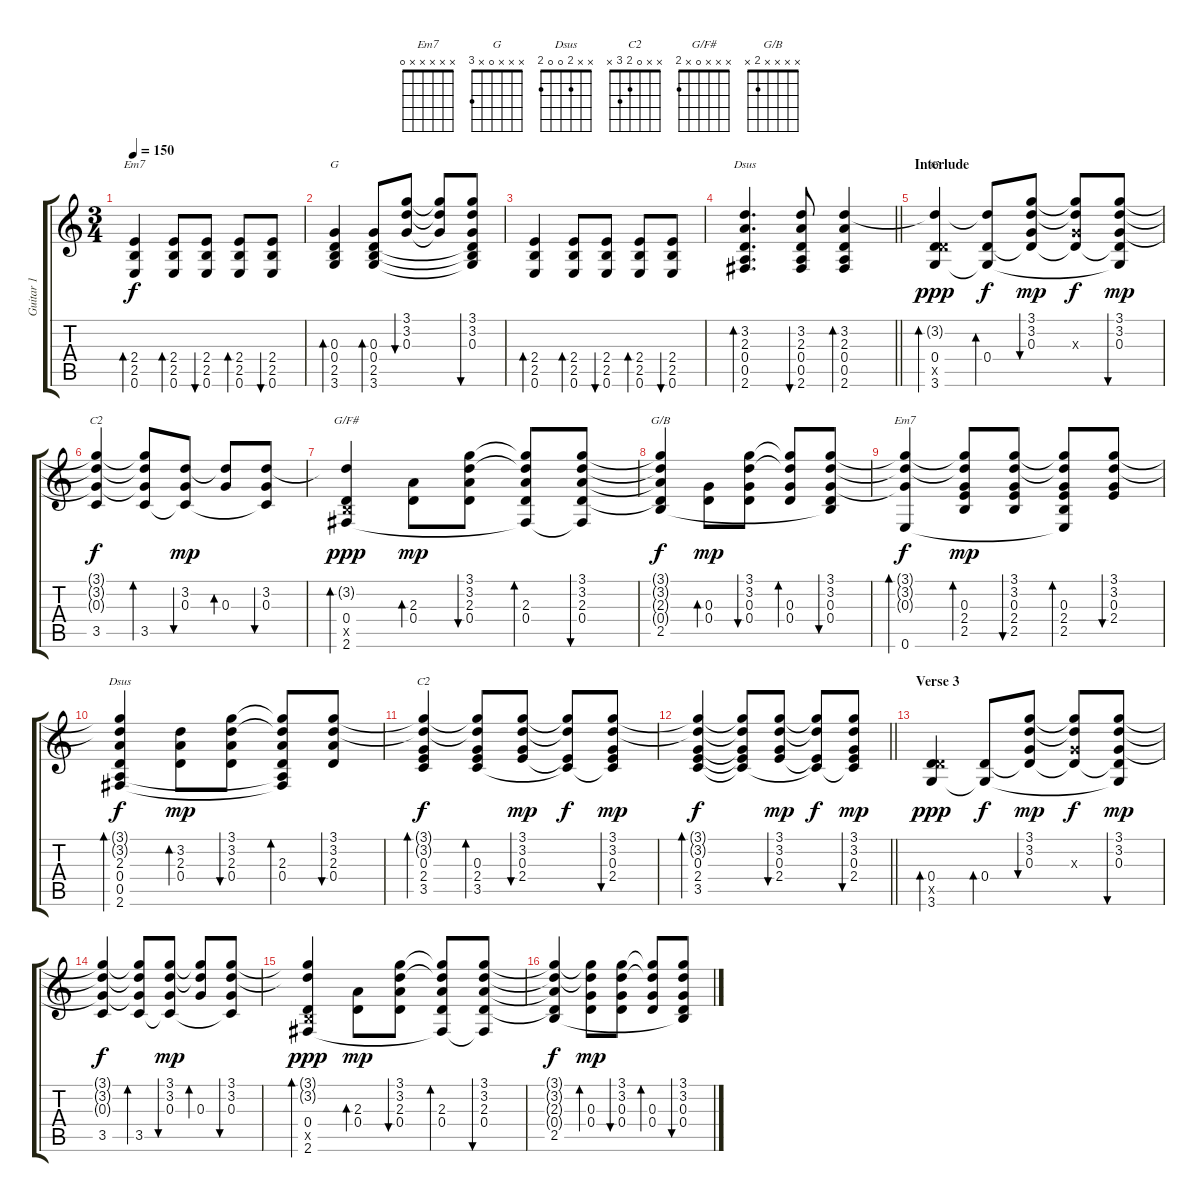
\track ("Guitar 1" "Guitar 1") {instrument acousticguitarsteel}
\staff {score tabs}
\tuning (E4 B3 G3 D3 A2 E2) {hide}
\chord ("Em7" x x x 2 2 0) {barre 2}
\chord ("G" x x 0 0 2 3)
\chord ("Dsus" x 3 2 0 0 2)
\chord ("G" x x x 0 x 3)
\chord ("C2" x x x x 3 x)
\chord ("G/F#" x x x 0 x 2)
\chord ("G/B" x x x x 2 x)
\chord ("Em7" x x x x x 0)
\chord ("Dsus" x x 2 0 0 2)
\chord ("C2" x x 0 2 3 x)
\ts (3 4)
\tempo 150
\clef g2
\ks c
(2.4 2.5 0.6).4{bd 60 ch "Em7" dy f} (2.4 2.5 0.6).8{bd 60} (2.4 2.5 0.6).8{bu 60} (2.4 2.5 0.6).8{bd 60} (2.4 2.5 0.6).8{bu 60} |
(0.3 0.4 2.5 3.6).4{bd 60 ch "G"} (0.3 0.4 2.5 3.6).8{bd 60} (3.1 3.2 0.3).8{bu 60} (3.1{t} 3.2{t} 0.3{t}).8 (3.1 3.2 0.3 0.4{t} 2.5{t} 3.6{t}).8{bu 60} |
(2.4 2.5 0.6).4{bd 60} (2.4 2.5 0.6).8{bd 60} (2.4 2.5 0.6).8{bu 60} (2.4 2.5 0.6).8{bd 60} (2.4 2.5 0.6).8{bu 60} |
\barLineRight lightlight
(3.2 2.3 0.4 0.5 2.6).4{d bd 60 ch "Dsus"} (3.2 2.3 0.4 0.5 2.6).8{bu 60} (3.2 2.3 0.4 0.5 2.6).4{bd 60} |
\section ("" "Interlude")
(3.2{t} 0.4 5.5{x} 3.6).4{bd 60 ch "G" dy ppp volume 10 balance 8} (3.2{t} 0.4 3.6{t}).8{bd 60 dy f} (3.1 3.2 0.3 0.4{t}).8{bu 60 dy mp} (3.1{t} 3.2{t} 0.3{x} 0.4{t}).8{dy f} (3.1 3.2 0.3 0.4{t} 3.6{t}).8{bu 60 dy mp} |
(3.1{t} 3.2{t} 0.3{t} 3.5).4{ch "C2" dy f} (3.1{t} 3.2{t} 0.3{t} 3.5).8{bd 60} (3.2 0.3 3.5{t}).8{bu 60 dy mp} (3.2{t} 0.3).8{bd 60} (3.2 0.3 3.5{t}).8{bu 60} |
(3.2{t} 0.4 2.5{x} 2.6).4{bd 60 ch "G/F#" dy ppp} (2.3 0.4).8{bd 60 dy mp} (3.1 3.2 2.3 0.4).8{bu 60} (3.1{t} 3.2{t} 2.3 0.4 2.6{t}).8{bd 120} (3.1 3.2 2.3 0.4 2.6{t}).8{bu 120} |
(3.1{t} 3.2{t} 2.3{t} 0.4{t} 2.5).4{ch "G/B" dy f} (0.3 0.4).8{bd 120 dy mp} (3.1 3.2 0.3 0.4).8{bu 120} (3.1{t} 3.2{t} 0.3 0.4).8{bd 120} (3.1 3.2 0.3 0.4 2.5{t}).8{bu 120} |
(3.1{t} 3.2{t} 0.3{t} 0.6).4{bd 60 ch "Em7" dy f} (3.1{t} 3.2{t} 0.3 2.4 2.5).8{bd 60 dy mp} (3.1 3.2 0.3 2.4 2.5).8{bu 60} (3.1{t} 3.2{t} 0.3 2.4 2.5 0.6{t}).8{bd 60} (3.1 3.2 0.3 2.4).8{bu 60} |
(3.1{t} 3.2{t} 2.3 0.4 0.5 2.6).4{bd 60 ch "Dsus" dy f} (3.2 2.3 0.4).8{bd 60 dy mp} (3.1 3.2 2.3 0.4).8{bu 60} (3.1{t} 3.2{t} 2.3 0.4 0.5{t} 2.6{t}).8{bd 60} (3.1 3.2 2.3 0.4).8{bu 60} |
(3.1{t} 3.2{t} 0.3 2.4 3.5).4{bd 60 ch "C2" dy f} (3.1{t} 3.2{t} 0.3 2.4 3.5).8{bd 60} (3.1 3.2 0.3 2.4).8{bu 60 dy mp} (3.1{t} 3.2{t} 2.4{t} 3.5{t}).8{dy f} (3.1 3.2 0.3 2.4 3.5{t}).8{bu 60 dy mp} |
\barLineRight lightlight
(3.1{t} 3.2{t} 0.3 2.4 3.5).4{bd 60 dy f} (3.1{t} 3.2{t} 0.3{t} 2.4{t} 3.5{t}).8 (3.1 3.2 0.3 2.4).8{bu 60 dy mp} (3.1{t} 3.2{t} 2.4{t} 3.5{t}).8{dy f} (3.1 3.2 0.3 2.4 3.5{t}).8{bu 60 dy mp} |
\section ("" "Verse 3")
(0.4 5.5{x} 3.6).4{bd 60 dy ppp volume 10 balance 8} (0.4 3.6{t}).8{bd 60 dy f} (3.1 3.2 0.3 0.4{t}).8{bu 60 dy mp} (3.1{t} 3.2{t} 0.3{x} 0.4{t}).8{dy f} (3.1 3.2 0.3 0.4{t} 3.6{t}).8{bu 60 dy mp} |
(3.1{t} 3.2{t} 0.3{t} 3.5).4{dy f} (3.1{t} 3.2{t} 0.3{t} 3.5).8{bd 60} (3.1 3.2 0.3 3.5{t}).8{bu 60 dy mp} (3.1{t} 3.2{t} 0.3).8{bd 60} (3.1 3.2 0.3 3.5{t}).8{bu 60} |
(3.1{t} 3.2{t} 0.4 2.5{x} 2.6).4{bd 60 dy ppp} (2.3 0.4).8{bd 60 dy mp} (3.1 3.2 2.3 0.4).8{bu 60} (3.1{t} 3.2{t} 2.3 0.4 2.6{t}).8{bd 120} (3.1 3.2 2.3 0.4 2.6{t}).8{bu 120} |
(3.1{t} 3.2{t} 2.3{t} 0.4{t} 2.5).4{dy f} (3.1{t} 3.2{t} 0.3 0.4).8{bd 120 dy mp} (3.1 3.2 0.3 0.4).8{bu 120} (3.1{t} 3.2{t} 0.3 0.4).8{bd 120} (3.1 3.2 0.3 0.4 2.5{t}).8{bu 120}
